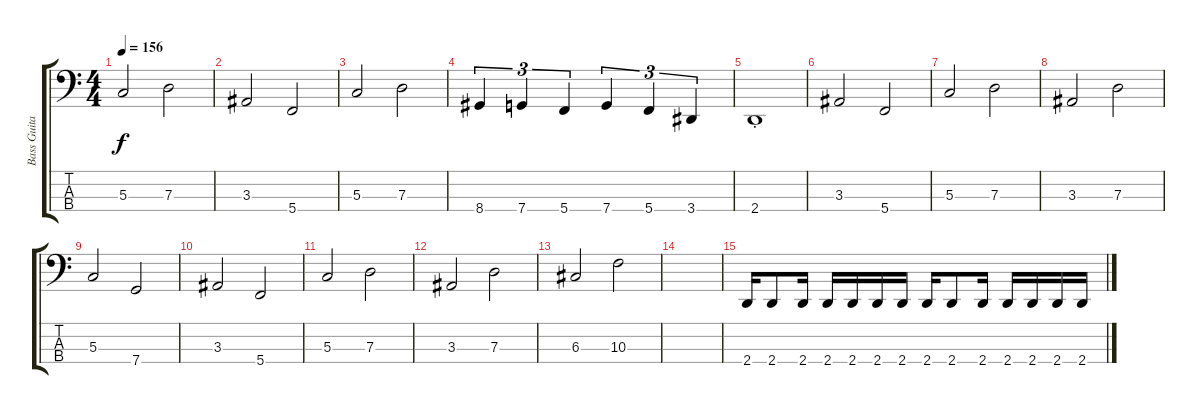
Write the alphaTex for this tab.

\track ("Bass Guitar" "Bass Guita") {instrument electricbassfinger}
\staff {score tabs}
\tuning (F2 C2 G1 C1) {hide}
\ts (4 4)
\tempo 156
\clef f4
\ks c
5.3.2{dy f} 7.3.2 |
3.3.2 5.4.2 |
5.3.2 7.3.2 |
8.4.4{tu (3 2)} 7.4.4{tu (3 2)} 5.4.4{tu (3 2)} 7.4.4{tu (3 2)} 5.4.4{tu (3 2)} 3.4.4{tu (3 2)} |
2.4{st}.1 |
3.3.2 5.4.2 |
5.3.2 7.3.2 |
3.3.2 7.3.2 |
5.3.2 7.4.2 |
3.3.2 5.4.2 |
5.3.2 7.3.2 |
3.3.2 7.3.2 |
6.3.2 10.3.2 |
|
2.4.16 2.4.8 2.4.16 2.4.16 2.4.16 2.4.16 2.4.16 2.4.16 2.4.8 2.4.16 2.4.16 2.4.16 2.4.16 2.4.16
